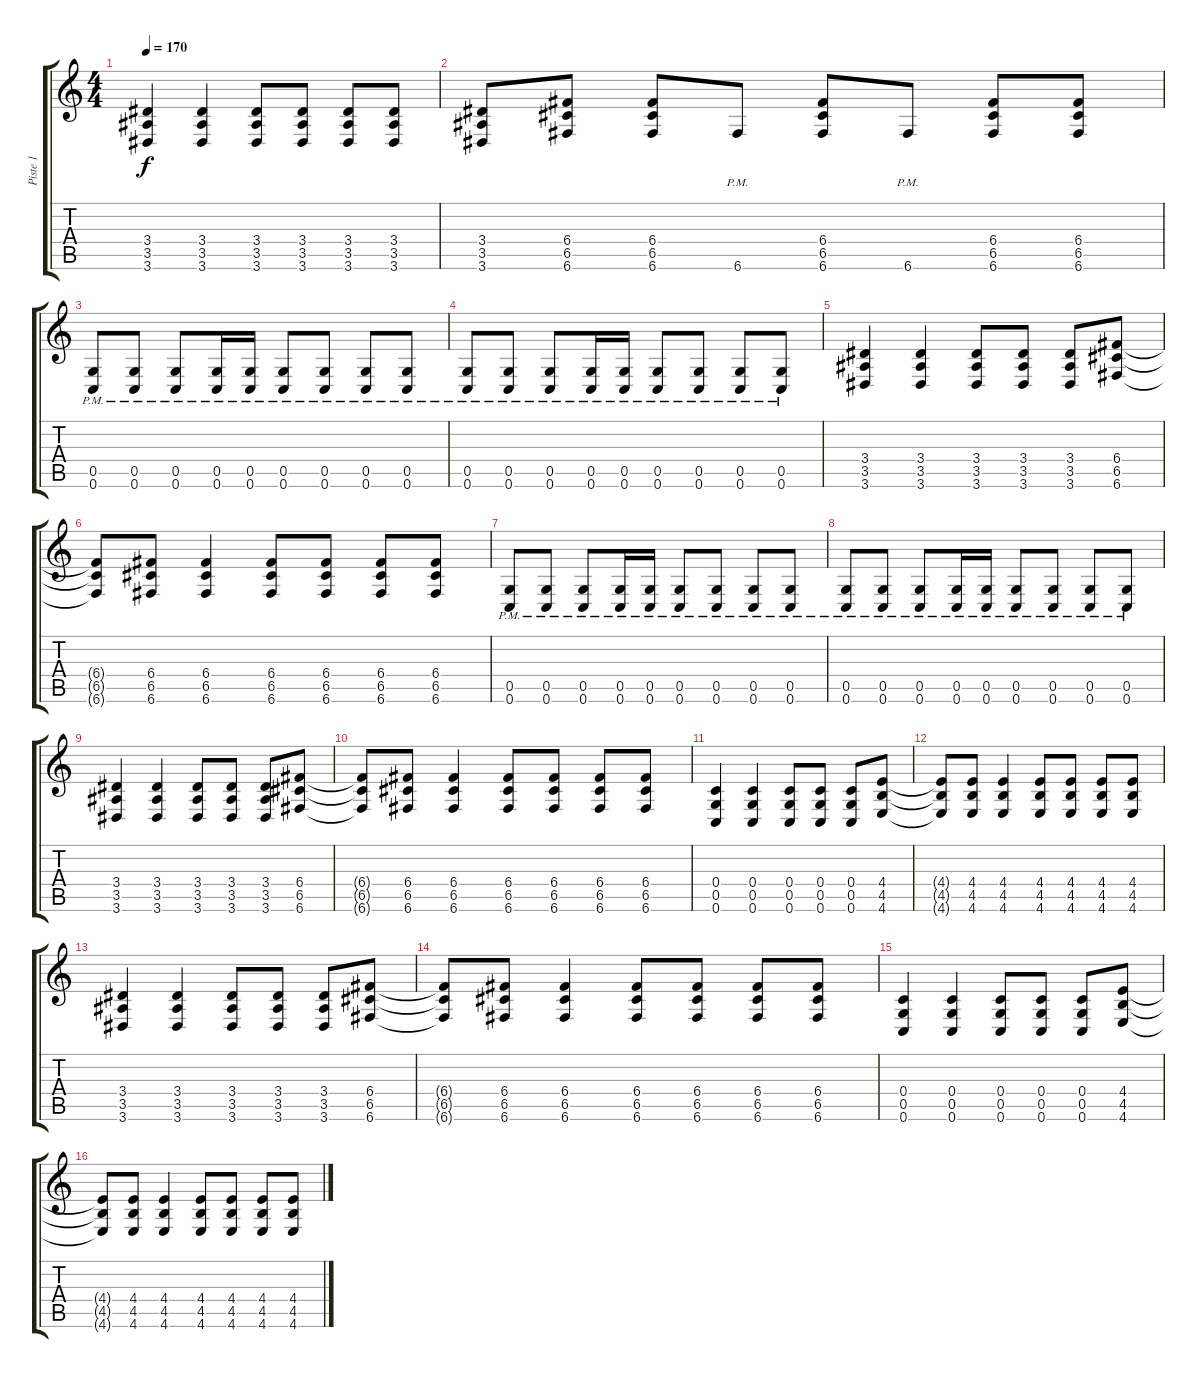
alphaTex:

\track ("Piste 1" "Piste 1") {instrument distortionguitar}
\staff {score tabs}
\tuning (D4 A3 F3 C3 G2 C2) {hide}
\ts (4 4)
\tempo 170
\clef g2
\ks c
(3.4 3.5 3.6).4{dy f} (3.4 3.5 3.6).4 (3.4 3.5 3.6).8 (3.4 3.5 3.6).8 (3.4 3.5 3.6).8 (3.4 3.5 3.6).8 |
(3.4 3.5 3.6).8 (6.4 6.5 6.6).8 (6.4 6.5 6.6).8 6.6{pm}.8 (6.4 6.5 6.6).8 6.6{pm}.8 (6.4 6.5 6.6).8 (6.4 6.5 6.6).8 |
(0.5{pm} 0.6{pm}).8 (0.5{pm} 0.6{pm}).8 (0.5{pm} 0.6{pm}).8 (0.5{pm} 0.6{pm}).16 (0.5{pm} 0.6{pm}).16 (0.5{pm} 0.6{pm}).8 (0.5{pm} 0.6{pm}).8 (0.5{pm} 0.6{pm}).8 (0.5{pm} 0.6{pm}).8 |
(0.5{pm} 0.6{pm}).8 (0.5{pm} 0.6{pm}).8 (0.5{pm} 0.6{pm}).8 (0.5{pm} 0.6{pm}).16 (0.5{pm} 0.6{pm}).16 (0.5{pm} 0.6{pm}).8 (0.5{pm} 0.6{pm}).8 (0.5{pm} 0.6{pm}).8 (0.5{pm} 0.6{pm}).8 |
(3.4 3.5 3.6).4 (3.4 3.5 3.6).4 (3.4 3.5 3.6).8 (3.4 3.5 3.6).8 (3.4 3.5 3.6).8 (6.4 6.5 6.6).8 |
(6.4{t} 6.5{t} 6.6{t}).8 (6.4 6.5 6.6).8 (6.4 6.5 6.6).4 (6.4 6.5 6.6).8 (6.4 6.5 6.6).8 (6.4 6.5 6.6).8 (6.4 6.5 6.6).8 |
(0.5{pm} 0.6{pm}).8 (0.5{pm} 0.6{pm}).8 (0.5{pm} 0.6{pm}).8 (0.5{pm} 0.6{pm}).16 (0.5{pm} 0.6{pm}).16 (0.5{pm} 0.6{pm}).8 (0.5{pm} 0.6{pm}).8 (0.5{pm} 0.6{pm}).8 (0.5{pm} 0.6{pm}).8 |
(0.5{pm} 0.6{pm}).8 (0.5{pm} 0.6{pm}).8 (0.5{pm} 0.6{pm}).8 (0.5{pm} 0.6{pm}).16 (0.5{pm} 0.6{pm}).16 (0.5{pm} 0.6{pm}).8 (0.5{pm} 0.6{pm}).8 (0.5{pm} 0.6{pm}).8 (0.5{pm} 0.6{pm}).8 |
(3.4 3.5 3.6).4 (3.4 3.5 3.6).4 (3.4 3.5 3.6).8 (3.4 3.5 3.6).8 (3.4 3.5 3.6).8 (6.4 6.5 6.6).8 |
(6.4{t} 6.5{t} 6.6{t}).8 (6.4 6.5 6.6).8 (6.4 6.5 6.6).4 (6.4 6.5 6.6).8 (6.4 6.5 6.6).8 (6.4 6.5 6.6).8 (6.4 6.5 6.6).8 |
(0.4 0.5 0.6).4 (0.4 0.5 0.6).4 (0.4 0.5 0.6).8 (0.4 0.5 0.6).8 (0.4 0.5 0.6).8 (4.4 4.5 4.6).8 |
(4.4{t} 4.5{t} 4.6{t}).8 (4.4 4.5 4.6).8 (4.4 4.5 4.6).4 (4.4 4.5 4.6).8 (4.4 4.5 4.6).8 (4.4 4.5 4.6).8 (4.4 4.5 4.6).8 |
(3.4 3.5 3.6).4 (3.4 3.5 3.6).4 (3.4 3.5 3.6).8 (3.4 3.5 3.6).8 (3.4 3.5 3.6).8 (6.4 6.5 6.6).8 |
(6.4{t} 6.5{t} 6.6{t}).8 (6.4 6.5 6.6).8 (6.4 6.5 6.6).4 (6.4 6.5 6.6).8 (6.4 6.5 6.6).8 (6.4 6.5 6.6).8 (6.4 6.5 6.6).8 |
(0.4 0.5 0.6).4 (0.4 0.5 0.6).4 (0.4 0.5 0.6).8 (0.4 0.5 0.6).8 (0.4 0.5 0.6).8 (4.4 4.5 4.6).8 |
(4.4{t} 4.5{t} 4.6{t}).8 (4.4 4.5 4.6).8 (4.4 4.5 4.6).4 (4.4 4.5 4.6).8 (4.4 4.5 4.6).8 (4.4 4.5 4.6).8 (4.4 4.5 4.6).8
